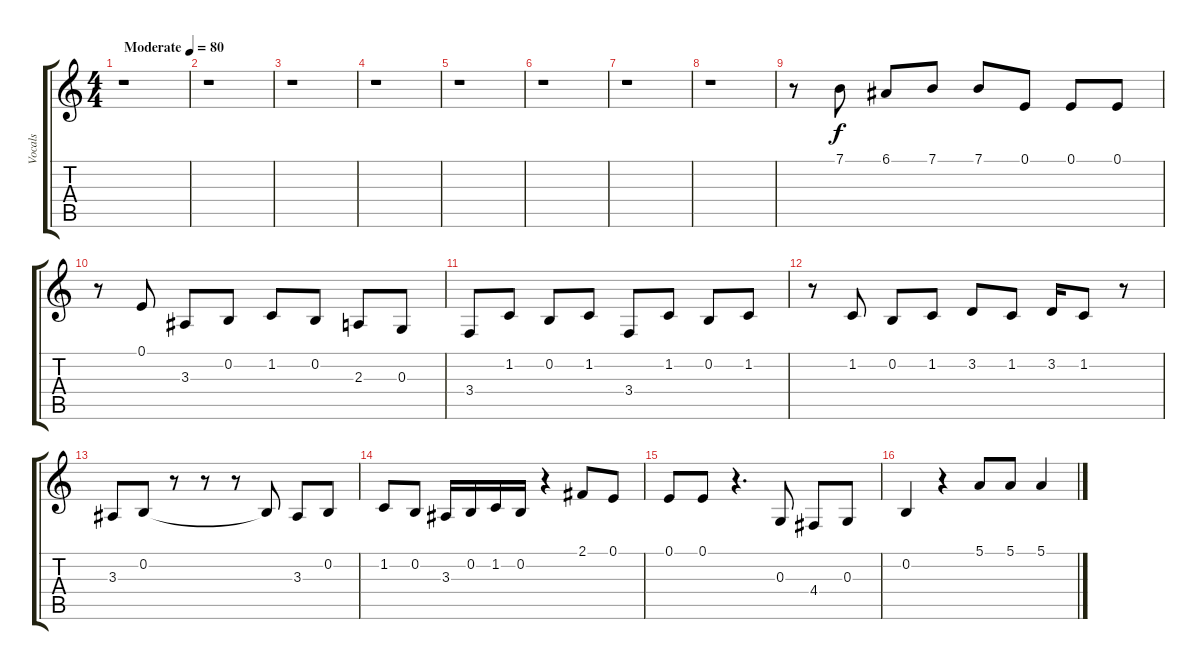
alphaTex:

\track ("Vocals" "Vocals") {instrument lead1square}
\staff {score tabs}
\tuning (E4 B3 G3 D3 A2 E2) {hide}
\ts (4 4)
\tempo (80 "Moderate")
\clef g2
\ks c
r.1{dy f instrument lead1square} |
r.1 |
r.1 |
r.1 |
r.1 |
r.1 |
r.1 |
r.1 |
r.8 7.1.8 6.1.8 7.1.8 7.1.8 0.1.8 0.1.8 0.1.8 |
r.8 0.1.8 3.3.8 0.2.8 1.2.8 0.2.8 2.3.8 0.3.8 |
3.4.8 1.2.8 0.2.8 1.2.8 3.4.8 1.2.8 0.2.8 1.2.8 |
r.8 1.2.8 0.2.8 1.2.8 3.2.8 1.2.8 3.2.16 1.2.8 r.8 |
3.3.8 0.2.8 r.8 r.8 r.8 0.2{t}.8 3.3.8 0.2.8 |
1.2.8 0.2.8 3.3.16 0.2.16 1.2.16 0.2.16 r.4 2.1.8 0.1.8 |
0.1.8 0.1.8 r.4{d} 0.3.8 4.4.8 0.3.8 |
0.2.4 r.4 5.1.8 5.1.8 5.1.4
